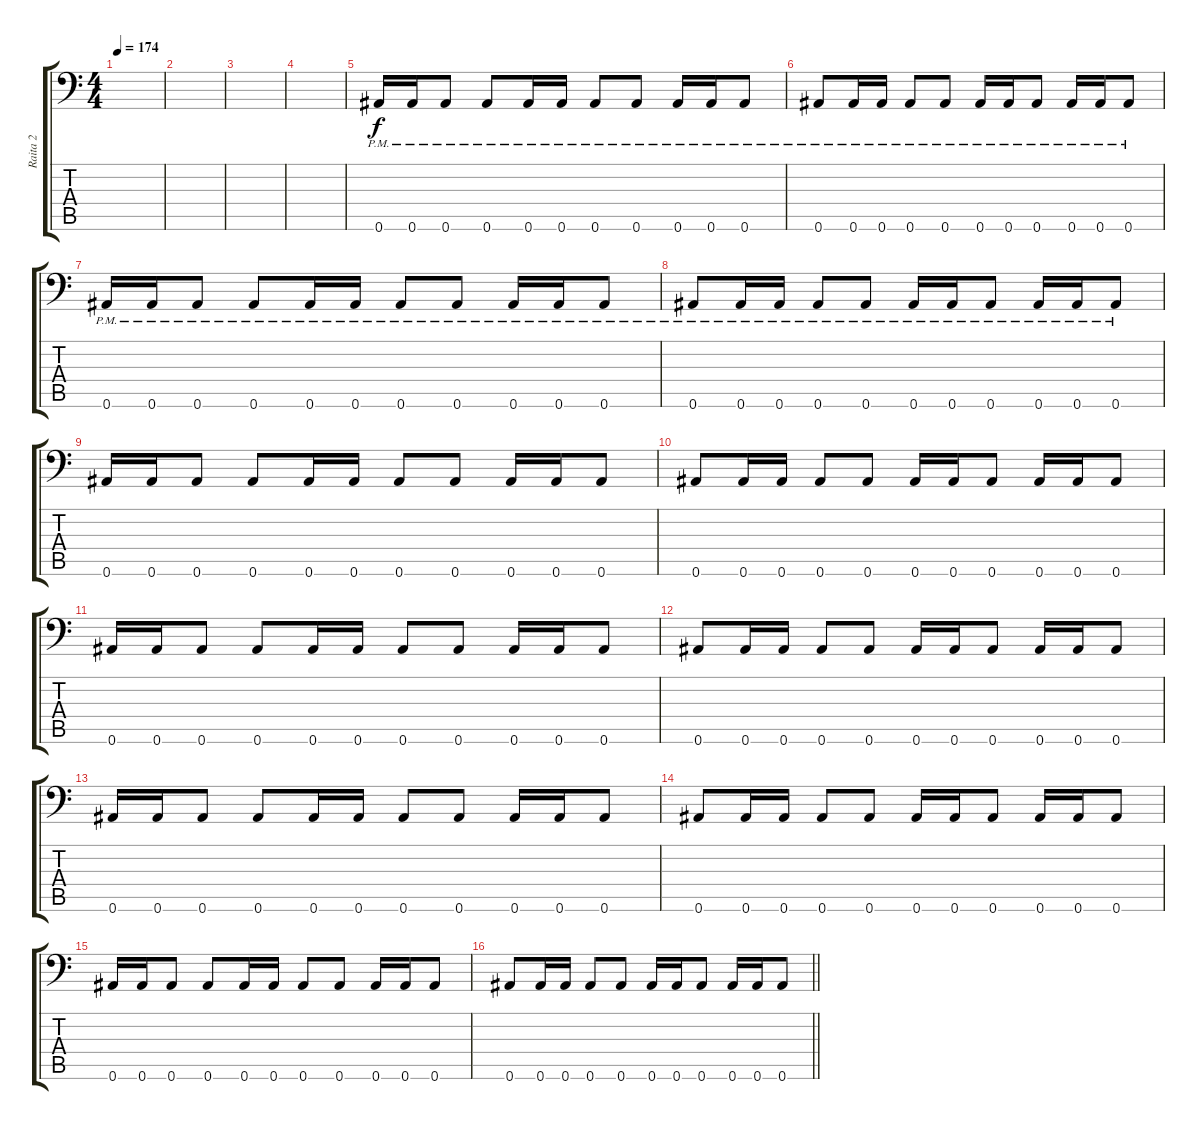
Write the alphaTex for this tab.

\track ("Raita 2" "Raita 2") {instrument distortionguitar}
\staff {score tabs}
\tuning (C4 G3 Eb3 Bb2 F2 Bb1) {hide}
\ts (4 4)
\section ("" "")
\tempo 174
\clef f4
\ks c
|
|
|
|
0.6{pm}.16 0.6{pm}.16 0.6{pm}.8 0.6{pm}.8 0.6{pm}.16 0.6{pm}.16 0.6{pm}.8 0.6{pm}.8 0.6{pm}.16 0.6{pm}.16 0.6{pm}.8 |
0.6{pm}.8 0.6{pm}.16 0.6{pm}.16 0.6{pm}.8 0.6{pm}.8 0.6{pm}.16 0.6{pm}.16 0.6{pm}.8 0.6{pm}.16 0.6{pm}.16 0.6{pm}.8 |
0.6{pm}.16 0.6{pm}.16 0.6{pm}.8 0.6{pm}.8 0.6{pm}.16 0.6{pm}.16 0.6{pm}.8 0.6{pm}.8 0.6{pm}.16 0.6{pm}.16 0.6{pm}.8 |
0.6{pm}.8 0.6{pm}.16 0.6{pm}.16 0.6{pm}.8 0.6{pm}.8 0.6{pm}.16 0.6{pm}.16 0.6{pm}.8 0.6{pm}.16 0.6{pm}.16 0.6{pm}.8 |
0.6.16 0.6.16 0.6.8 0.6.8 0.6.16 0.6.16 0.6.8 0.6.8 0.6.16 0.6.16 0.6.8 |
0.6.8 0.6.16 0.6.16 0.6.8 0.6.8 0.6.16 0.6.16 0.6.8 0.6.16 0.6.16 0.6.8 |
0.6.16 0.6.16 0.6.8 0.6.8 0.6.16 0.6.16 0.6.8 0.6.8 0.6.16 0.6.16 0.6.8 |
0.6.8 0.6.16 0.6.16 0.6.8 0.6.8 0.6.16 0.6.16 0.6.8 0.6.16 0.6.16 0.6.8 |
0.6.16 0.6.16 0.6.8 0.6.8 0.6.16 0.6.16 0.6.8 0.6.8 0.6.16 0.6.16 0.6.8 |
0.6.8 0.6.16 0.6.16 0.6.8 0.6.8 0.6.16 0.6.16 0.6.8 0.6.16 0.6.16 0.6.8 |
0.6.16 0.6.16 0.6.8 0.6.8 0.6.16 0.6.16 0.6.8 0.6.8 0.6.16 0.6.16 0.6.8 |
\barLineRight lightlight
0.6.8 0.6.16 0.6.16 0.6.8 0.6.8 0.6.16 0.6.16 0.6.8 0.6.16 0.6.16 0.6.8
